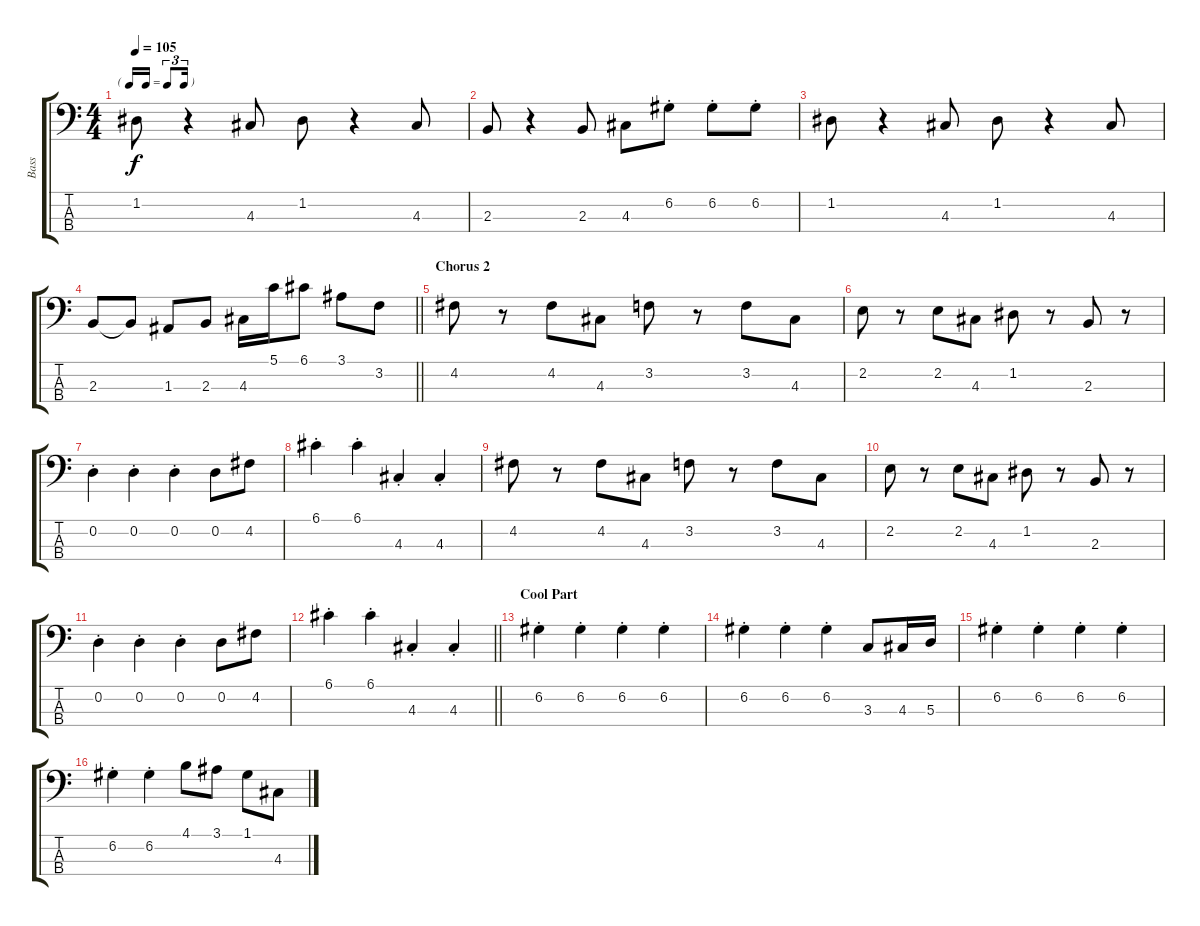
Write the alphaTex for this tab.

\track ("Bass" "Bass") {instrument electricbassfinger}
\staff {score tabs}
\tuning (G2 D2 A1 E1) {hide}
\ts (4 4)
\tf triplet16th
\tempo 105
\clef f4
\ks c
1.2.8{dy f} r.4 4.3.8 1.2.8 r.4 4.3.8 |
2.3.8 r.4 2.3.8 4.3.8 6.2{st}.8{volume 16 balance 14} 6.2{st}.8{balance 2} 6.2{st}.8{balance 14} |
1.2.8{volume 6 balance 8} r.4 4.3.8 1.2.8 r.4 4.3.8 |
\barLineRight lightlight
2.3.8 2.3{t}.8{volume 6} 1.3.8{volume 6} 2.3.8 4.3.16 5.1.16 6.1.8 3.1.8 3.2.8 |
\section ("" "Chorus 2")
4.2.8 r.8 4.2.8 4.3.8 3.2.8 r.8 3.2.8 4.3.8 |
2.2.8 r.8 2.2.8 4.3.8 1.2.8 r.8 2.3.8 r.8 |
0.2{st}.4 0.2{st}.4 0.2{st}.4 0.2.8 4.2.8 |
6.1{st}.4 6.1{st}.4 4.3{st}.4 4.3{st}.4 |
4.2.8 r.8 4.2.8 4.3.8 3.2.8 r.8 3.2.8 4.3.8 |
2.2.8 r.8 2.2.8 4.3.8 1.2.8 r.8 2.3.8 r.8 |
0.2{st}.4 0.2{st}.4 0.2{st}.4 0.2.8 4.2.8 |
\barLineRight lightlight
6.1{st}.4 6.1{st}.4 4.3{st}.4 4.3{st}.4 |
\section ("" "Cool Part")
6.2{st}.4 6.2{st}.4 6.2{st}.4 6.2{st}.4 |
6.2{st}.4 6.2{st}.4 6.2{st}.4 3.3.8 4.3.16 5.3.16 |
6.2{st}.4 6.2{st}.4 6.2{st}.4 6.2{st}.4 |
6.2{st}.4 6.2{st}.4 4.1.8 3.1.8 1.1.8 4.3.8
